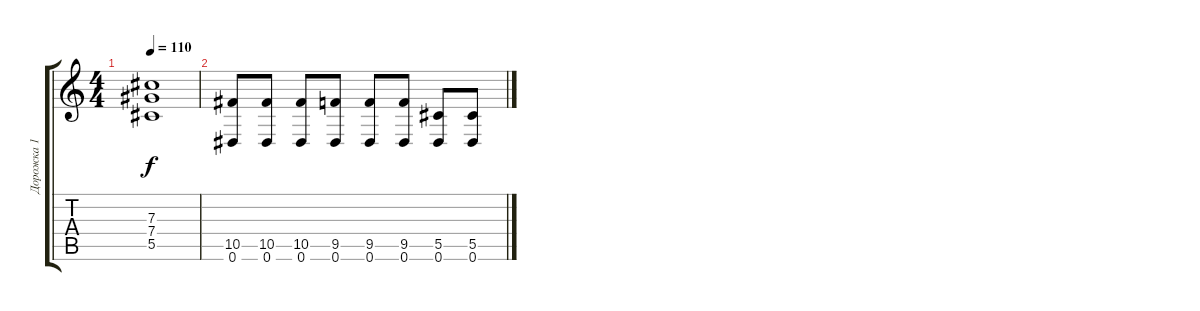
\track ("Дорожка 1" "Дорожка 1") {instrument distortionguitar}
\staff {score tabs}
\tuning (Eb4 Bb3 Gb3 Db3 Ab2 Eb2) {hide}
\ts (4 4)
\tempo 110
\clef g2
\ks c
(7.3 7.4 5.5).1{dy f} |
(10.5 0.6).8 (10.5 0.6).8 (10.5 0.6).8 (9.5 0.6).8 (9.5 0.6).8 (9.5 0.6).8 (5.5 0.6).8 (5.5 0.6).8
